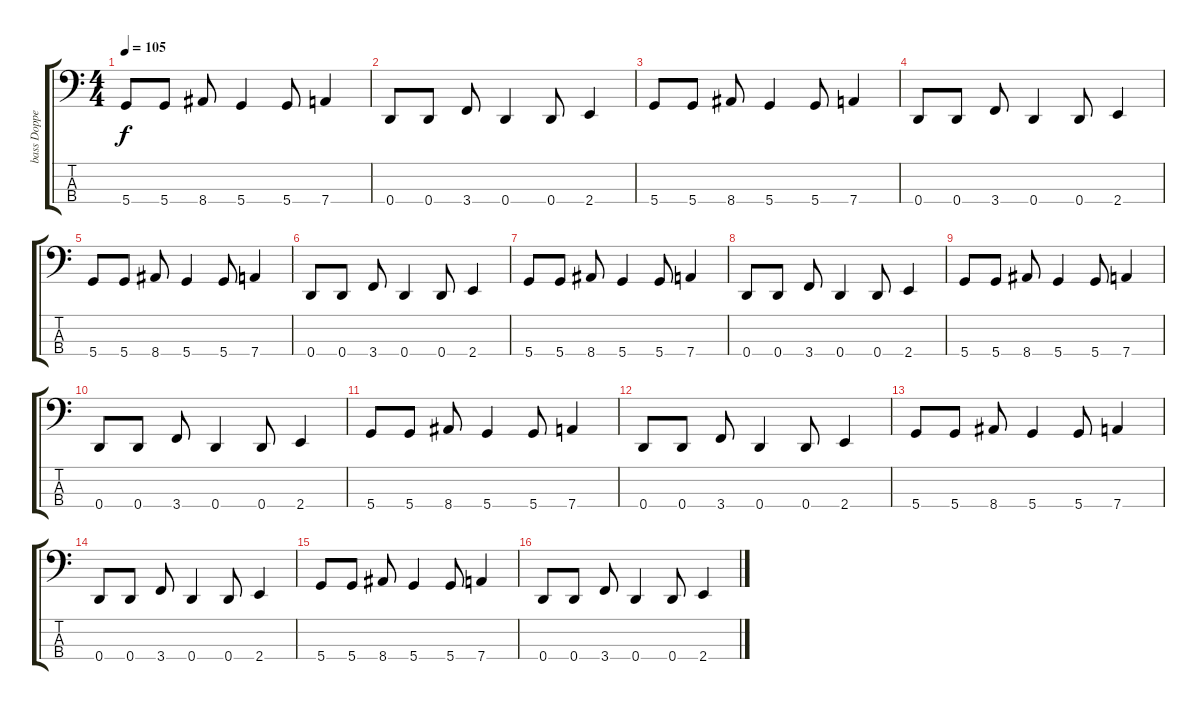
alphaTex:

\track ("bass Dopped D" "bass Doppe") {instrument electricbasspick}
\staff {score tabs}
\tuning (G2 D2 A1 D1) {hide}
\ts (4 4)
\tempo 105
\clef f4
\ks c
5.4.8{dy f} 5.4.8 8.4.8 5.4.4 5.4.8 7.4.4 |
0.4.8 0.4.8 3.4.8 0.4.4 0.4.8 2.4.4 |
5.4.8 5.4.8 8.4.8 5.4.4 5.4.8 7.4.4 |
0.4.8 0.4.8 3.4.8 0.4.4 0.4.8 2.4.4 |
5.4.8 5.4.8 8.4.8 5.4.4 5.4.8 7.4.4 |
0.4.8 0.4.8 3.4.8 0.4.4 0.4.8 2.4.4 |
5.4.8 5.4.8 8.4.8 5.4.4 5.4.8 7.4.4 |
0.4.8 0.4.8 3.4.8 0.4.4 0.4.8 2.4.4 |
5.4.8 5.4.8 8.4.8 5.4.4 5.4.8 7.4.4 |
0.4.8 0.4.8 3.4.8 0.4.4 0.4.8 2.4.4 |
5.4.8 5.4.8 8.4.8 5.4.4 5.4.8 7.4.4 |
0.4.8 0.4.8 3.4.8 0.4.4 0.4.8 2.4.4 |
5.4.8 5.4.8 8.4.8 5.4.4 5.4.8 7.4.4 |
0.4.8 0.4.8 3.4.8 0.4.4 0.4.8 2.4.4 |
5.4.8 5.4.8 8.4.8 5.4.4 5.4.8 7.4.4 |
0.4.8 0.4.8 3.4.8 0.4.4 0.4.8 2.4.4
